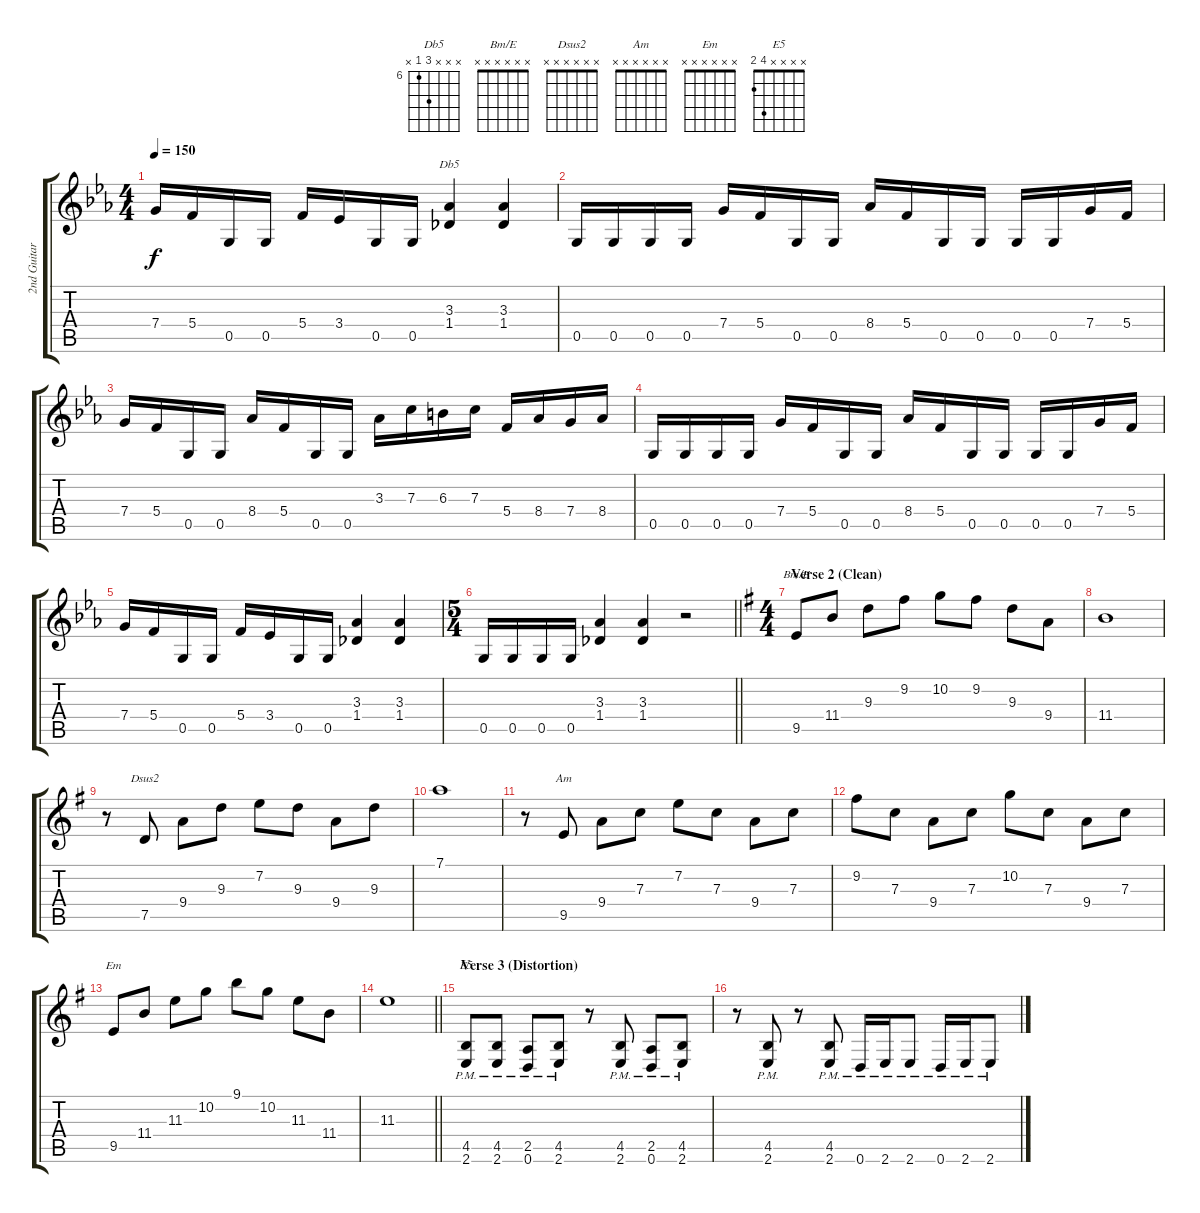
\track ("2nd Guitar" "2nd Guitar") {instrument distortionguitar}
\staff {score tabs}
\tuning (D4 A3 F3 C3 G2 D2) {hide}
\chord ("Db5" x x x 8 6 x) {firstfret 6}
\chord ("Bm/E" x x x x x x)
\chord ("Dsus2" x x x x x x)
\chord ("Am" x x x x x x)
\chord ("Em" x x x x x x)
\chord ("E5" x x x x 4 2)
\ts (4 4)
\tempo 150
\clef g2
\ks cminor
7.4.16{dy f} 5.4.16 0.5.16 0.5.16 5.4.16 3.4.16 0.5.16 0.5.16 (3.3 1.4).4{ch "Db5"} (3.3 1.4).4 |
0.5.16 0.5.16 0.5.16 0.5.16 7.4.16 5.4.16 0.5.16 0.5.16 8.4.16 5.4.16 0.5.16 0.5.16 0.5.16 0.5.16 7.4.16 5.4.16 |
7.4.16 5.4.16 0.5.16 0.5.16 8.4.16 5.4.16 0.5.16 0.5.16 3.3.16 7.3.16 6.3.16 7.3.16 5.4.16 8.4.16 7.4.16 8.4.16 |
0.5.16 0.5.16 0.5.16 0.5.16 7.4.16 5.4.16 0.5.16 0.5.16 8.4.16 5.4.16 0.5.16 0.5.16 0.5.16 0.5.16 7.4.16 5.4.16 |
7.4.16 5.4.16 0.5.16 0.5.16 5.4.16 3.4.16 0.5.16 0.5.16 (3.3 1.4).4 (3.3 1.4).4 |
\ts (5 4)
\barLineRight lightlight
0.5.16 0.5.16 0.5.16 0.5.16 (3.3 1.4).4 (3.3 1.4).4 r.2 |
\ts (4 4)
\section ("" "Verse 2 (Clean)")
\ks eminor
9.5.8{ch "Bm/E" instrument electricguitarclean} 11.4.8 9.3.8 9.2.8 10.2.8 9.2.8 9.3.8 9.4.8 |
11.4.1 |
r.8 7.5.8{ch "Dsus2"} 9.4.8 9.3.8 7.2.8 9.3.8 9.4.8 9.3.8 |
7.1.1 |
r.8 9.5.8{ch "Am"} 9.4.8 7.3.8 7.2.8 7.3.8 9.4.8 7.3.8 |
9.2.8 7.3.8 9.4.8 7.3.8 10.2.8 7.3.8 9.4.8 7.3.8 |
9.5.8{ch "Em"} 11.4.8 11.3.8 10.2.8 9.1.8 10.2.8 11.3.8 11.4.8 |
\barLineRight lightlight
11.3.1 |
\section ("" "Verse 3 (Distortion)")
(4.5{pm} 2.6{pm}).8{ch "E5" volume 16 instrument distortionguitar} (4.5{pm} 2.6{pm}).8 (2.5{pm} 0.6{pm}).8 (4.5{pm} 2.6{pm}).8 r.8 (4.5{pm} 2.6{pm}).8 (2.5{pm} 0.6{pm}).8 (4.5{pm} 2.6{pm}).8 |
r.8 (4.5{pm} 2.6{pm}).8 r.8 (4.5{pm} 2.6{pm}).8 0.6{pm}.16 2.6{pm}.16 2.6{pm}.8 0.6{pm}.16 2.6{pm}.16 2.6{pm}.8
